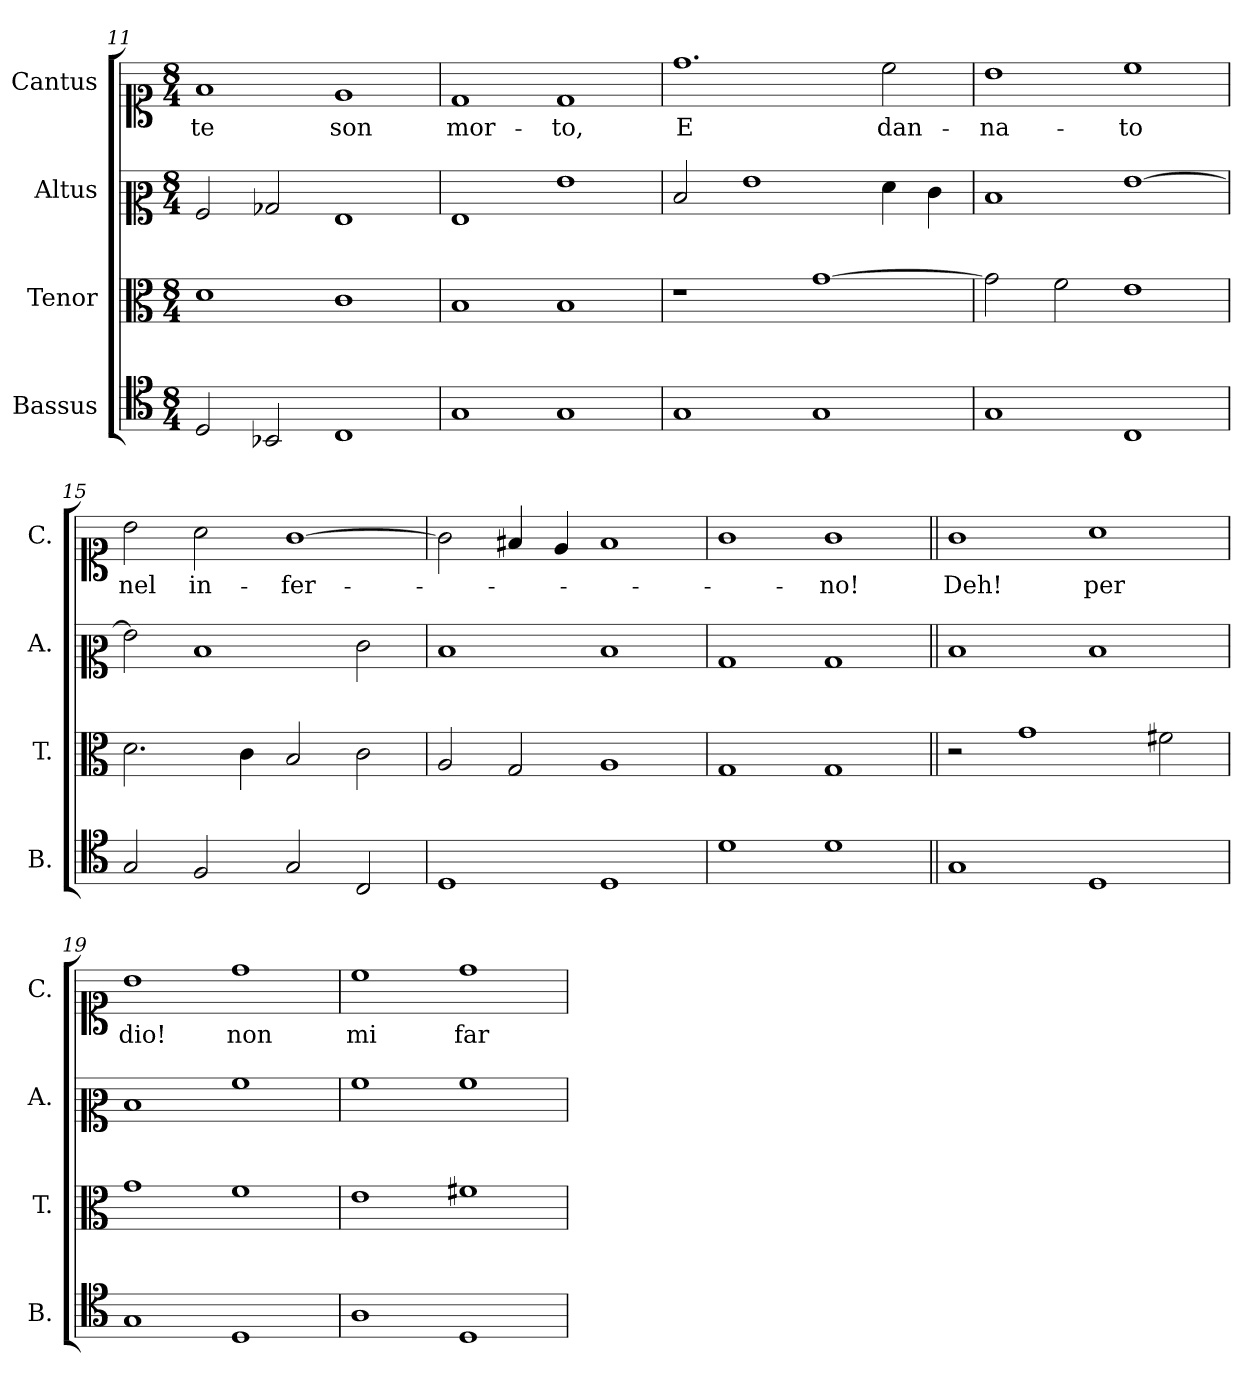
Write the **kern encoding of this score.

**kern	**kern	**kern	**kern	**text
*part4	*part3	*part2	*part1	*part1
*staff4	*staff3	*staff2	*staff1	*staff1
*I"Bassus	*I"Tenor	*I"Altus	*I"Cantus	*
*I'B.	*I'T.	*I'A.	*I'C.	*
*clefC4	*clefC3	*clefC2	*clefC1	*
*k[]	*k[]	*k[]	*k[]	*
*M8/4	*M8/4	*M8/4	*M8/4	*
=11	=11	=11	=11	=11
!	!	!	!	!LO:LY:b
2D/	1d	2A/	1f	te
2BB-X/	.	2B-X/	.	.
!	!	!	!	!LO:LY:b
1C	1c	1G	1e	son
=12	=12	=12	=12	=12
!	!	!	!	!LO:LY:b
1G	1B	1G	1d	mor-
!	!	!	!	!LO:LY:b
1G	1B	1g	1d	-to,
=13	=13	=13	=13	=13
!	!	!	!	!LO:LY:b
1G	1r	2d/	1.dd	E
.	.	1g	.	.
1G	[1g	.	.	.
!	!	!	!	!LO:LY:b
.	.	4f\	2cc\	dan-
.	.	4e\	.	.
!!LO:LB:g=z
=14	=14	=14	=14	=14
!	!	!	!	!LO:LY:b
1G	2g\]	1d	1b	-na-
.	2f\	.	.	.
!	!	!	!	!LO:LY:b
1C	1e	[1g	1cc	-to
=15	=15	=15	=15	=15
!	!	!	!	!LO:LY:b
2G/	2.d\	2g\]	2b\	nel
!	!	!	!	!LO:LY:b
2F/	.	1d	2a\	in-
.	4c\	.	.	.
!	!	!	!	!LO:LY:b
2G/	2B/	.	[1g	-fer-
2C/	2c\	2e\	.	.
=16	=16	=16	=16	=16
1D	2A/	1d	2g\]	.
.	2G/	.	4f#X/	.
.	.	.	4e/	.
1D	1A	1d	1f#	.
=17	=17	=17	=17	=17
1d	1G	1B	1g	.
!	!	!	!	!LO:LY:b
1d	1G	1B	1g	-no!
=18||	=18||	=18||	=18||	=18||
!	!	!	!	!LO:LY:b
1G	2r	1d	1g	Deh!
.	1g	.	.	.
!	!	!	!	!LO:LY:b
1D	.	1d	1a	per
.	2f#X\	.	.	.
=19	=19	=19	=19	=19
!	!	!	!	!LO:LY:b
1G	1g	1d	1b	dio!
!	!	!	!	!LO:LY:b
1D	1f	1a	1dd	non
=20	=20	=20	=20	=20
!	!	!	!	!LO:LY:b
1A	1e	1a	1cc	mi
!	!	!	!	!LO:LY:b
1D	1f#X	1a	1dd	far
=	=	=	=	=
*-	*-	*-	*-	*-
